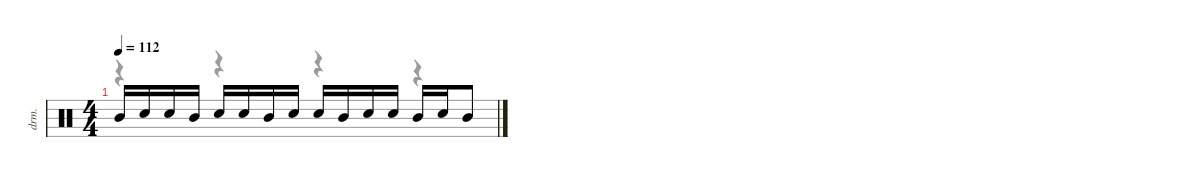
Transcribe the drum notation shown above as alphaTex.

\defaultSystemsLayout 4
\hideDynamics
\bracketExtendMode nobrackets
\otherSystemsTrackNameOrientation horizontal
\track ("Drums" "drm.") {instrument percussion}
\staff {score}
\articulation defaults
\voice
\ts (4 4)
\tempo 112
\clef neutral
\ks c "Mid Tom (hit)".16{dy ff beam Up} "Snare (hit) 2".16{dy f beam Up} "Snare (hit) 2".16{beam Up} "Mid Tom (hit)".16{dy ff beam Up} "Snare (hit) 2".16{dy f beam Up} "Snare (hit) 2".16{beam Up} "Mid Tom (hit)".16{dy ff beam Up} "Snare (hit) 2".16{dy f beam Up} "Snare (hit) 2".16{beam Up} "Mid Tom (hit)".16{dy ff beam Up} "Snare (hit) 2".16{beam Up} "Snare (hit) 2".16{dy f beam Up} "Mid Tom (hit)".16{dy ff beam Up} "Snare (hit) 2".16{beam Up} "Mid Tom (hit)".8{beam Up}
\voice
\clef neutral
\ks c
r.4{dy mf beam Down} r.4{beam Down} r.4{beam Down} r.4{beam Down}
